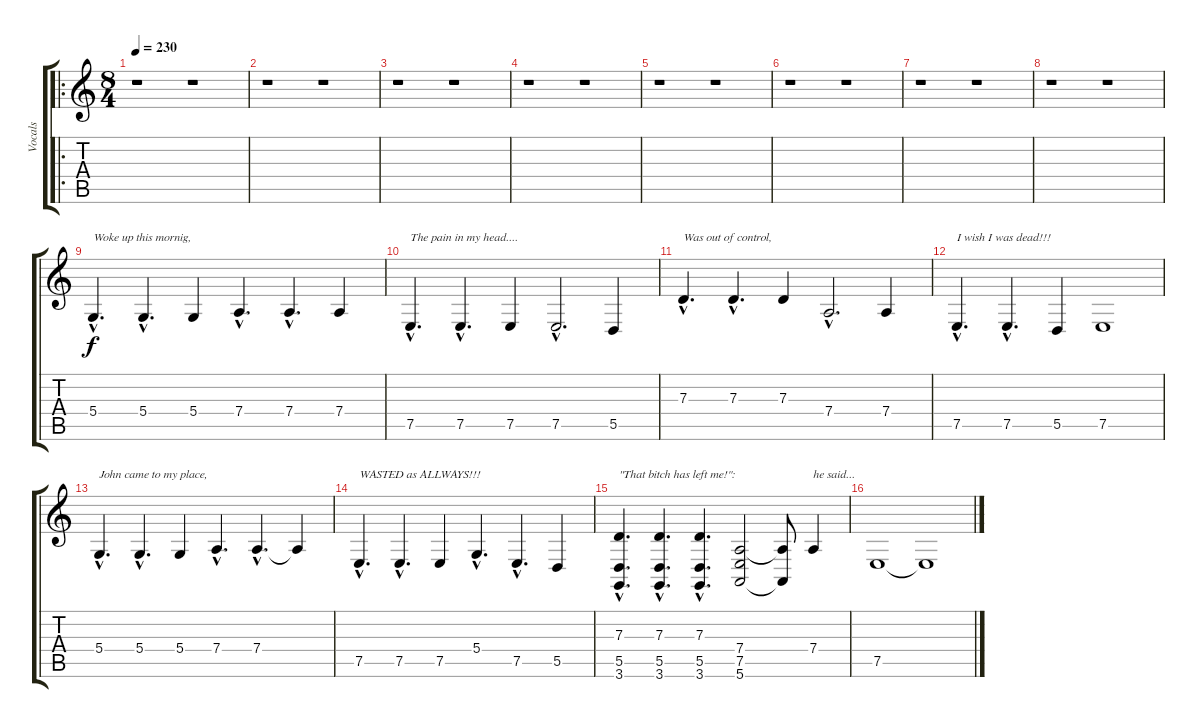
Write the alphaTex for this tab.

\track ("Vocals" "Vocals") {instrument choiraahs}
\staff {score tabs}
\tuning (E4 B3 G3 D3 A2 E2) {hide}
\ro
\ts (8 4)
\tempo 230
\clef g2
\ks c
r.1{dy f instrument choiraahs} r.1 |
r.1 r.1 |
r.1 r.1 |
r.1 r.1 |
r.1 r.1 |
r.1 r.1 |
r.1 r.1 |
r.1 r.1 |
5.4{hac}.4{d txt "Woke up this mornig,"} 5.4{hac}.4{d} 5.4.4 7.4{hac}.4{d} 7.4{hac}.4{d} 7.4.4 |
7.5{hac}.4{d txt "The pain in my head...."} 7.5{hac}.4{d} 7.5.4 7.5{hac}.2{d} 5.5.4 |
7.3{hac}.4{d txt "Was out of control,"} 7.3{hac}.4{d} 7.3.4 7.4{hac}.2{d} 7.4.4 |
7.5{hac}.4{d txt "I wish I was dead!!!"} 7.5{hac}.4{d} 5.5.4 7.5.1 |
5.4{hac}.4{d txt "John came to my place,"} 5.4{hac}.4{d} 5.4.4 7.4{hac}.4{d} 7.4{hac}.4{d} 7.4{t}.4 |
7.5{hac}.4{d txt "WASTED as ALLWAYS!!!"} 7.5{hac}.4{d} 7.5.4 5.4{hac}.4{d} 7.5{hac}.4{d} 5.5.4 |
(7.3{hac} 5.5{hac} 3.6{hac}).4{d txt "\"That bitch has left me!\": "} (7.3{hac} 5.5{hac} 3.6{hac}).4{d} (7.3{hac} 5.5{hac} 3.6{hac}).4{d} (7.4 7.5 5.6).2 (7.4{t} 5.6{t}).8 7.4.4{txt "he said..."} |
7.5.1 7.5{t}.1
